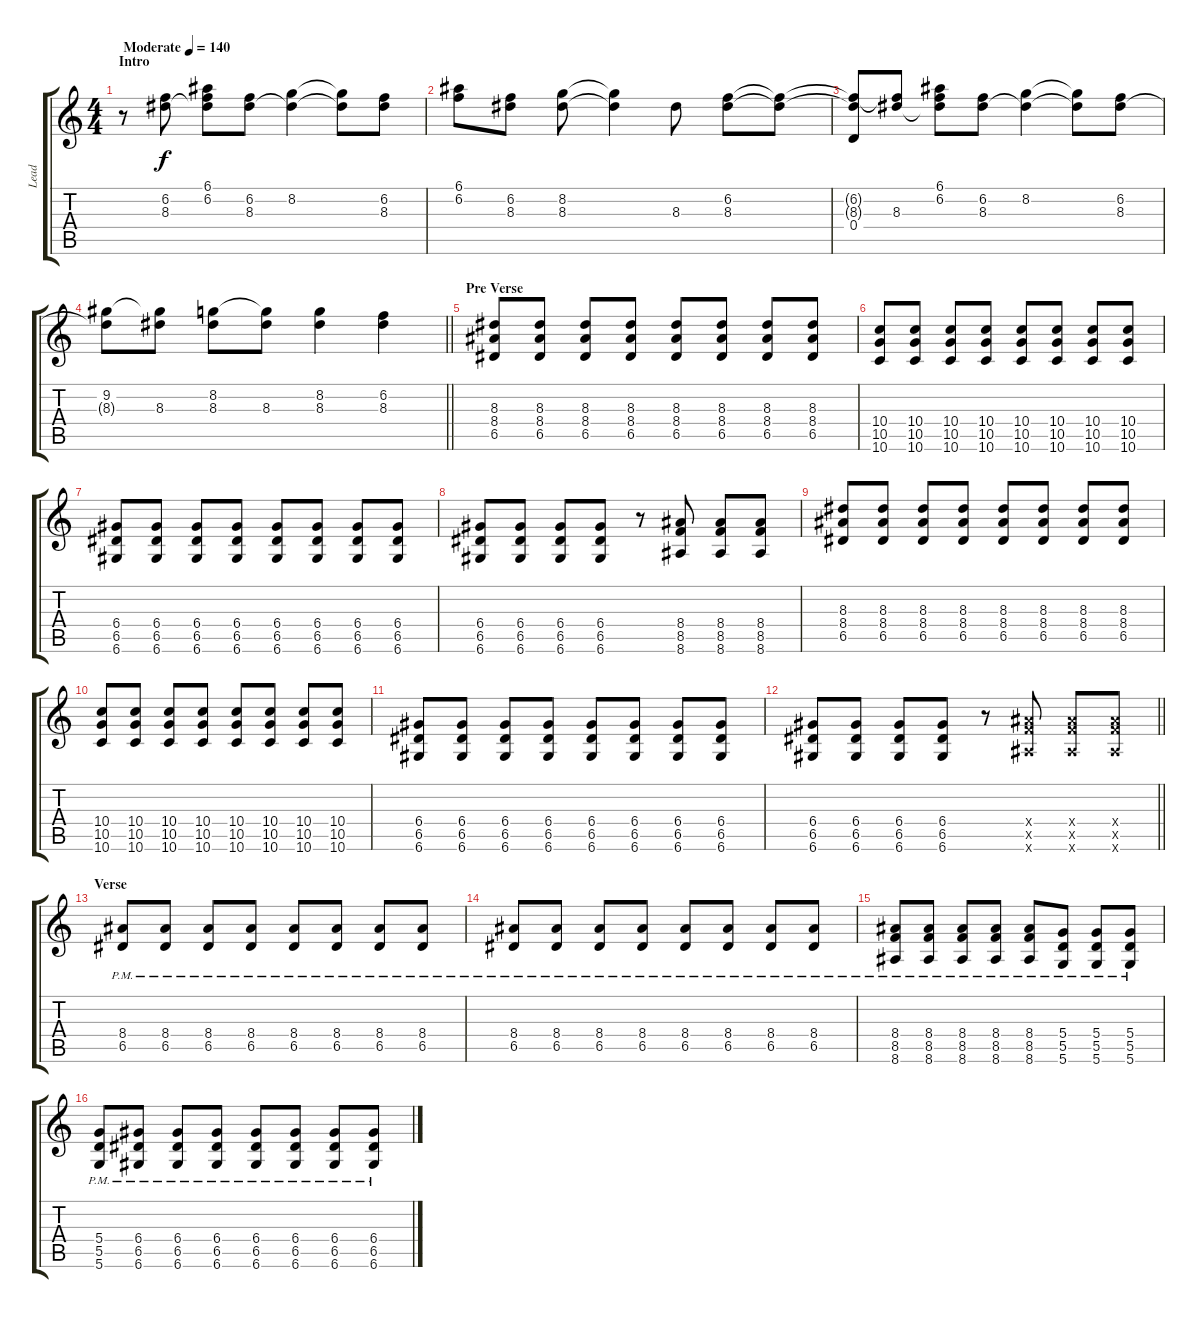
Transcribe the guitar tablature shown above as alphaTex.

\track ("Lead" "Lead") {instrument distortionguitar}
\staff {score tabs}
\tuning (E4 B3 G3 D3 A2 D2) {hide}
\ts (4 4)
\section ("" "Intro")
\tempo (140 "Moderate")
\clef g2
\ks c
r.8{dy f volume 6 balance 0 instrument distortionguitar} (6.2 8.3).8 (6.1 6.2 8.3{t}).8 (6.2 8.3).8 (8.2 8.3{t}).4 (8.2{t} 8.3{t}).8 (6.2 8.3).8 |
(6.1 6.2).8 (6.2 8.3).8 (8.2 8.3).8 (8.2{t} 8.3{t}).4 8.3.8 (6.2 8.3).8 (6.2{t} 8.3{t}).8 |
(6.2{t} 8.3{t} 0.4).8 (6.2{t} 8.3).8 (6.1 6.2 8.3{t}).8 (6.2 8.3).8 (8.2 8.3{t}).4 (8.2{t} 8.3{t}).8 (6.2 8.3).8 |
\barLineRight lightlight
(9.2 8.3{t}).8 (9.2{t} 8.3).8 (8.2 8.3).8 (8.2{t} 8.3).8 (8.2 8.3).4 (6.2 8.3).4 |
\section ("" "Pre Verse")
(8.3 8.4 6.5).8{volume 10 balance 8} (8.3 8.4 6.5).8 (8.3 8.4 6.5).8 (8.3 8.4 6.5).8 (8.3 8.4 6.5).8 (8.3 8.4 6.5).8 (8.3 8.4 6.5).8 (8.3 8.4 6.5).8 |
(10.4 10.5 10.6).8 (10.4 10.5 10.6).8 (10.4 10.5 10.6).8 (10.4 10.5 10.6).8 (10.4 10.5 10.6).8 (10.4 10.5 10.6).8 (10.4 10.5 10.6).8 (10.4 10.5 10.6).8 |
(6.4 6.5 6.6).8 (6.4 6.5 6.6).8 (6.4 6.5 6.6).8 (6.4 6.5 6.6).8 (6.4 6.5 6.6).8 (6.4 6.5 6.6).8 (6.4 6.5 6.6).8 (6.4 6.5 6.6).8 |
(6.4 6.5 6.6).8 (6.4 6.5 6.6).8 (6.4 6.5 6.6).8 (6.4 6.5 6.6).8 r.8 (8.4 8.5 8.6).8 (8.4 8.5 8.6).8 (8.4 8.5 8.6).8 |
(8.3 8.4 6.5).8 (8.3 8.4 6.5).8 (8.3 8.4 6.5).8 (8.3 8.4 6.5).8 (8.3 8.4 6.5).8 (8.3 8.4 6.5).8 (8.3 8.4 6.5).8 (8.3 8.4 6.5).8 |
(10.4 10.5 10.6).8 (10.4 10.5 10.6).8 (10.4 10.5 10.6).8 (10.4 10.5 10.6).8 (10.4 10.5 10.6).8 (10.4 10.5 10.6).8 (10.4 10.5 10.6).8 (10.4 10.5 10.6).8 |
(6.4 6.5 6.6).8 (6.4 6.5 6.6).8 (6.4 6.5 6.6).8 (6.4 6.5 6.6).8 (6.4 6.5 6.6).8 (6.4 6.5 6.6).8 (6.4 6.5 6.6).8 (6.4 6.5 6.6).8 |
\barLineRight lightlight
(6.4 6.5 6.6).8 (6.4 6.5 6.6).8 (6.4 6.5 6.6).8 (6.4 6.5 6.6).8 r.8 (8.4{x} 8.5{x} 8.6{x}).8 (8.4{x} 8.5{x} 8.6{x}).8 (8.4{x} 8.5{x} 8.6{x}).8 |
\section ("" "Verse")
(8.4{pm} 6.5{pm}).8 (8.4{pm} 6.5{pm}).8 (8.4{pm} 6.5{pm}).8 (8.4{pm} 6.5{pm}).8 (8.4{pm} 6.5{pm}).8 (8.4{pm} 6.5{pm}).8 (8.4{pm} 6.5{pm}).8 (8.4{pm} 6.5{pm}).8 |
(8.4{pm} 6.5{pm}).8 (8.4{pm} 6.5{pm}).8 (8.4{pm} 6.5{pm}).8 (8.4{pm} 6.5{pm}).8 (8.4{pm} 6.5{pm}).8 (8.4{pm} 6.5{pm}).8 (8.4{pm} 6.5{pm}).8 (8.4{pm} 6.5{pm}).8 |
(8.4{pm} 8.5{pm} 8.6{pm}).8 (8.4{pm} 8.5{pm} 8.6{pm}).8 (8.4{pm} 8.5{pm} 8.6{pm}).8 (8.4{pm} 8.5{pm} 8.6{pm}).8 (8.4{pm} 8.5{pm} 8.6{pm}).8 (5.4{pm} 5.5{pm} 5.6{pm}).8 (5.4{pm} 5.5{pm} 5.6{pm}).8 (5.4{pm} 5.5{pm} 5.6{pm}).8 |
(5.4{pm} 5.5{pm} 5.6{pm}).8 (6.4{pm} 6.5{pm} 6.6{pm}).8 (6.4{pm} 6.5{pm} 6.6{pm}).8 (6.4{pm} 6.5{pm} 6.6{pm}).8 (6.4{pm} 6.5{pm} 6.6{pm}).8 (6.4{pm} 6.5{pm} 6.6{pm}).8 (6.4{pm} 6.5{pm} 6.6{pm}).8 (6.4{pm} 6.5{pm} 6.6{pm}).8
